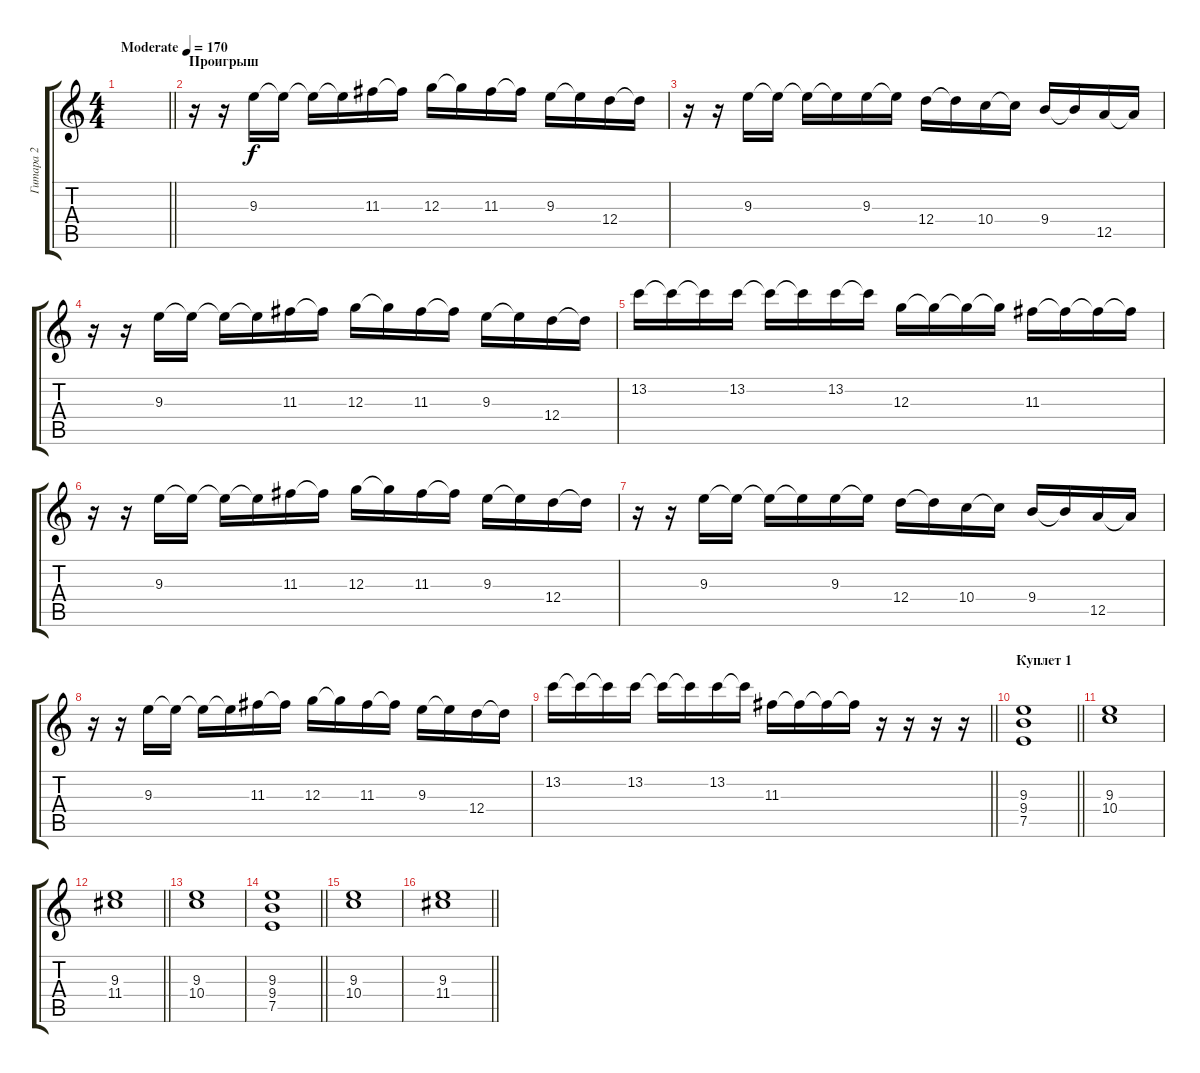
\track ("Гитара 2" "Гитара 2") {instrument distortionguitar}
\staff {score tabs}
\tuning (E4 B3 G3 D3 A2 E2) {hide}
\ts (4 4)
\tempo (170 "Moderate")
\clef g2
\barLineRight lightlight
\ks c
|
\section ("" "Проигрыш")
r.16 r.16 9.3.16 9.3{t}.16 9.3{t}.16 9.3{t}.16 11.3.16 11.3{t}.16 12.3.16 12.3{t}.16 11.3.16 11.3{t}.16 9.3.16 9.3{t}.16 12.4.16 12.4{t}.16 |
r.16 r.16 9.3.16 9.3{t}.16 9.3{t}.16 9.3{t}.16 9.3.16 9.3{t}.16 12.4.16 12.4{t}.16 10.4.16 10.4{t}.16 9.4.16 9.4{t}.16 12.5.16 12.5{t}.16 |
r.16 r.16 9.3.16 9.3{t}.16 9.3{t}.16 9.3{t}.16 11.3.16 11.3{t}.16 12.3.16 12.3{t}.16 11.3.16 11.3{t}.16 9.3.16 9.3{t}.16 12.4.16 12.4{t}.16 |
13.2.16 13.2{t}.16 13.2{t}.16 13.2.16 13.2{t}.16 13.2{t}.16 13.2.16 13.2{t}.16 12.3.16 12.3{t}.16 12.3{t}.16 12.3{t}.16 11.3.16 11.3{t}.16 11.3{t}.16 11.3{t}.16 |
r.16 r.16 9.3.16 9.3{t}.16 9.3{t}.16 9.3{t}.16 11.3.16 11.3{t}.16 12.3.16 12.3{t}.16 11.3.16 11.3{t}.16 9.3.16 9.3{t}.16 12.4.16 12.4{t}.16 |
r.16 r.16 9.3.16 9.3{t}.16 9.3{t}.16 9.3{t}.16 9.3.16 9.3{t}.16 12.4.16 12.4{t}.16 10.4.16 10.4{t}.16 9.4.16 9.4{t}.16 12.5.16 12.5{t}.16 |
r.16 r.16 9.3.16 9.3{t}.16 9.3{t}.16 9.3{t}.16 11.3.16 11.3{t}.16 12.3.16 12.3{t}.16 11.3.16 11.3{t}.16 9.3.16 9.3{t}.16 12.4.16 12.4{t}.16 |
\barLineRight lightlight
13.2.16 13.2{t}.16 13.2{t}.16 13.2.16 13.2{t}.16 13.2{t}.16 13.2.16 13.2{t}.16 11.3.16 11.3{t}.16 11.3{t}.16 11.3{t}.16 r.16 r.16 r.16 r.16 |
\section ("" "Куплет 1")
\barLineRight lightlight
(9.3 9.4 7.5).1 |
(9.3 10.4).1 |
\barLineRight lightlight
(9.3 11.4).1 |
(9.3 10.4).1 |
\barLineRight lightlight
(9.3 9.4 7.5).1 |
(9.3 10.4).1 |
\barLineRight lightlight
(9.3 11.4).1
